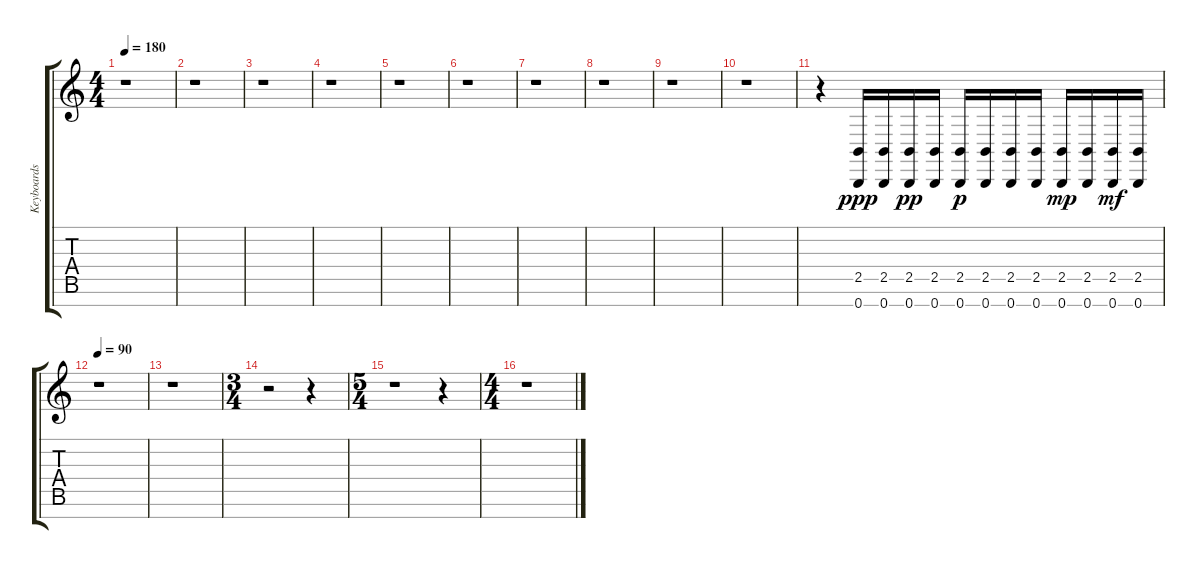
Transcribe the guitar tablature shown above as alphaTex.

\track ("Keyboards 3" "Keyboards ") {instrument timpani}
\staff {score tabs}
\tuning (E4 B3 G3 D3 A2 E2 B1) {hide}
\ts (4 4)
\tempo 180
\clef g2
\ks c
r.1{dy f} |
r.1 |
r.1 |
r.1 |
r.1 |
r.1 |
r.1 |
r.1 |
r.1 |
r.1 |
r.4 (2.5 0.7).16{dy ppp} (2.5 0.7).16 (2.5 0.7).16{dy pp} (2.5 0.7).16 (2.5 0.7).16{dy p} (2.5 0.7).16 (2.5 0.7).16 (2.5 0.7).16 (2.5 0.7).16{dy mp} (2.5 0.7).16 (2.5 0.7).16{dy mf} (2.5 0.7).16 |
\tempo 90
r.1 |
r.1 |
\ts (3 4)
r.2 r.4 |
\ts (5 4)
r.1 r.4 |
\ts (4 4)
r.1
